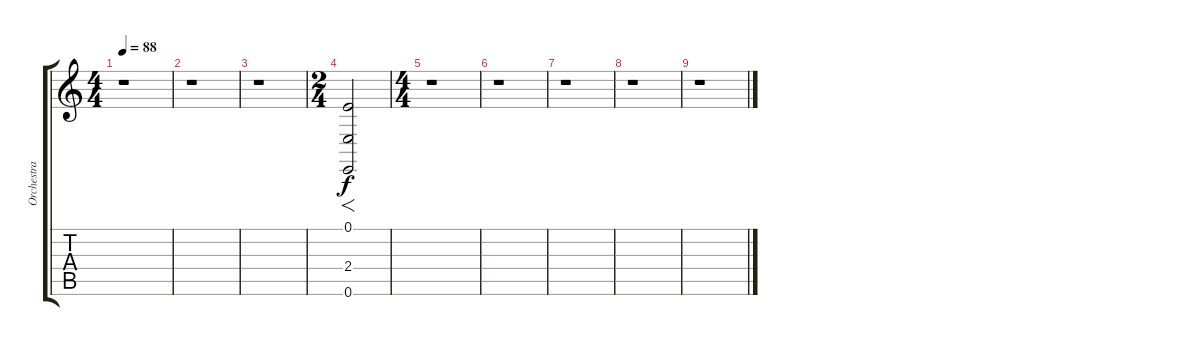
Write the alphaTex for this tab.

\track ("Orchestra" "Orchestra") {instrument stringensemble1}
\staff {score tabs}
\tuning (E4 B3 G3 D3 A2 E2) {hide}
\ts (4 4)
\tempo 88
\clef g2
\ks c
r.1{dy f} |
r.1 |
r.1 |
\ts (2 4)
(0.1 2.4 0.6).2{f} |
\ts (4 4)
r.1 |
r.1 |
r.1 |
r.1 |
r.1
